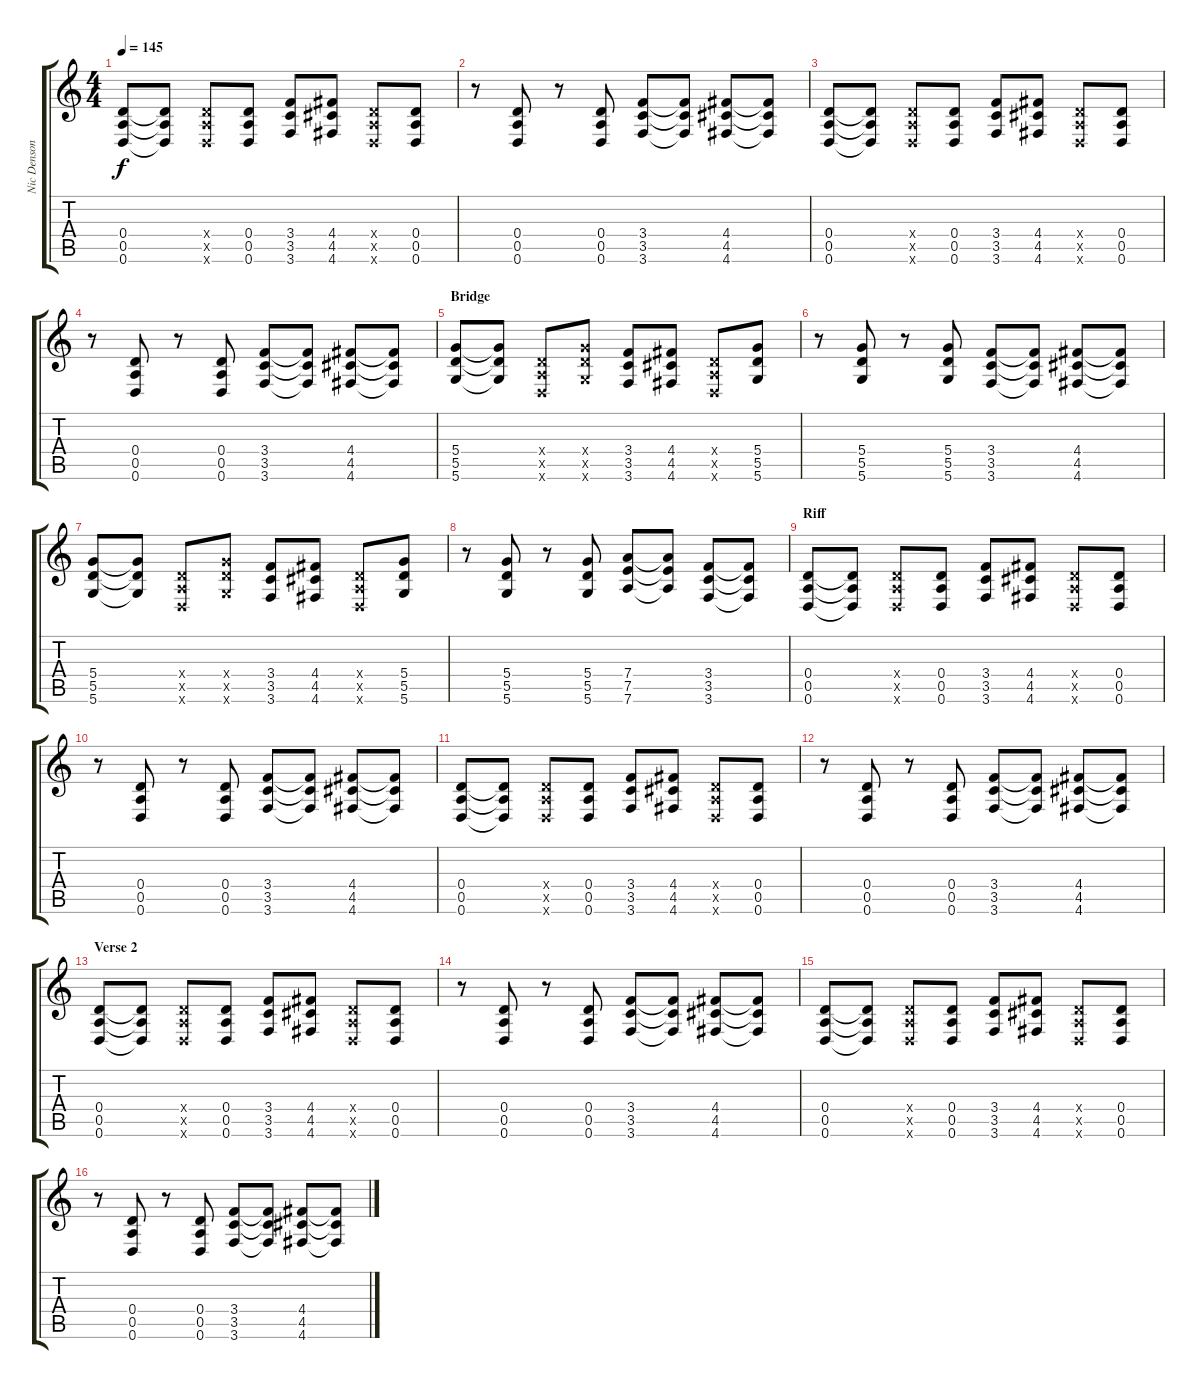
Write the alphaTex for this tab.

\track ("Nic Denson (Rhythm Guitar)" "Nic Denson") {instrument distortionguitar}
\staff {score tabs}
\tuning (E4 B3 G3 D3 A2 D2) {hide}
\ts (4 4)
\tempo 145
\clef g2
\ks c
(0.4 0.5 0.6).8{dy f} (0.4{t} 0.5{t} 0.6{t}).8 (0.4{x} 0.5{x} 0.6{x}).8 (0.4 0.5 0.6).8 (3.4 3.5 3.6).8 (4.4 4.5 4.6).8 (0.4{x} 0.5{x} 0.6{x}).8 (0.4 0.5 0.6).8 |
r.8 (0.4 0.5 0.6).8 r.8 (0.4 0.5 0.6).8 (3.4 3.5 3.6).8 (3.4{t} 3.5{t} 3.6{t}).8 (4.4 4.5 4.6).8 (4.4{t} 4.5{t} 4.6{t}).8 |
(0.4 0.5 0.6).8 (0.4{t} 0.5{t} 0.6{t}).8 (0.4{x} 0.5{x} 0.6{x}).8 (0.4 0.5 0.6).8 (3.4 3.5 3.6).8 (4.4 4.5 4.6).8 (0.4{x} 0.5{x} 0.6{x}).8 (0.4 0.5 0.6).8 |
r.8 (0.4 0.5 0.6).8 r.8 (0.4 0.5 0.6).8 (3.4 3.5 3.6).8 (3.4{t} 3.5{t} 3.6{t}).8 (4.4 4.5 4.6).8 (4.4{t} 4.5{t} 4.6{t}).8 |
\section ("" "Bridge")
(5.4 5.5 5.6).8 (5.4{t} 5.5{t} 5.6{t}).8 (0.4{x} 0.5{x} 0.6{x}).8 (5.4{x} 5.5{x} 5.6{x}).8 (3.4 3.5 3.6).8 (4.4 4.5 4.6).8 (0.4{x} 0.5{x} 0.6{x}).8 (5.4 5.5 5.6).8 |
r.8 (5.4 5.5 5.6).8 r.8 (5.4 5.5 5.6).8 (3.4 3.5 3.6).8 (3.4{t} 3.5{t} 3.6{t}).8 (4.4 4.5 4.6).8 (4.4{t} 4.5{t} 4.6{t}).8 |
(5.4 5.5 5.6).8 (5.4{t} 5.5{t} 5.6{t}).8 (0.4{x} 0.5{x} 0.6{x}).8 (5.4{x} 5.5{x} 5.6{x}).8 (3.4 3.5 3.6).8 (4.4 4.5 4.6).8 (0.4{x} 0.5{x} 0.6{x}).8 (5.4 5.5 5.6).8 |
r.8 (5.4 5.5 5.6).8 r.8 (5.4 5.5 5.6).8 (7.4 7.5 7.6).8 (7.4{t} 7.5{t} 7.6{t}).8 (3.4 3.5 3.6).8 (3.4{t} 3.5{t} 3.6{t}).8 |
\section ("" "Riff")
(0.4 0.5 0.6).8 (0.4{t} 0.5{t} 0.6{t}).8 (0.4{x} 0.5{x} 0.6{x}).8 (0.4 0.5 0.6).8 (3.4 3.5 3.6).8 (4.4 4.5 4.6).8 (0.4{x} 0.5{x} 0.6{x}).8 (0.4 0.5 0.6).8 |
r.8 (0.4 0.5 0.6).8 r.8 (0.4 0.5 0.6).8 (3.4 3.5 3.6).8 (3.4{t} 3.5{t} 3.6{t}).8 (4.4 4.5 4.6).8 (4.4{t} 4.5{t} 4.6{t}).8 |
(0.4 0.5 0.6).8 (0.4{t} 0.5{t} 0.6{t}).8 (0.4{x} 0.5{x} 0.6{x}).8 (0.4 0.5 0.6).8 (3.4 3.5 3.6).8 (4.4 4.5 4.6).8 (0.4{x} 0.5{x} 0.6{x}).8 (0.4 0.5 0.6).8 |
r.8 (0.4 0.5 0.6).8 r.8 (0.4 0.5 0.6).8 (3.4 3.5 3.6).8 (3.4{t} 3.5{t} 3.6{t}).8 (4.4 4.5 4.6).8 (4.4{t} 4.5{t} 4.6{t}).8 |
\section ("" "Verse 2")
(0.4 0.5 0.6).8 (0.4{t} 0.5{t} 0.6{t}).8 (0.4{x} 0.5{x} 0.6{x}).8 (0.4 0.5 0.6).8 (3.4 3.5 3.6).8 (4.4 4.5 4.6).8 (0.4{x} 0.5{x} 0.6{x}).8 (0.4 0.5 0.6).8 |
r.8 (0.4 0.5 0.6).8 r.8 (0.4 0.5 0.6).8 (3.4 3.5 3.6).8 (3.4{t} 3.5{t} 3.6{t}).8 (4.4 4.5 4.6).8 (4.4{t} 4.5{t} 4.6{t}).8 |
(0.4 0.5 0.6).8 (0.4{t} 0.5{t} 0.6{t}).8 (0.4{x} 0.5{x} 0.6{x}).8 (0.4 0.5 0.6).8 (3.4 3.5 3.6).8 (4.4 4.5 4.6).8 (0.4{x} 0.5{x} 0.6{x}).8 (0.4 0.5 0.6).8 |
r.8 (0.4 0.5 0.6).8 r.8 (0.4 0.5 0.6).8 (3.4 3.5 3.6).8 (3.4{t} 3.5{t} 3.6{t}).8 (4.4 4.5 4.6).8 (4.4{t} 4.5{t} 4.6{t}).8
